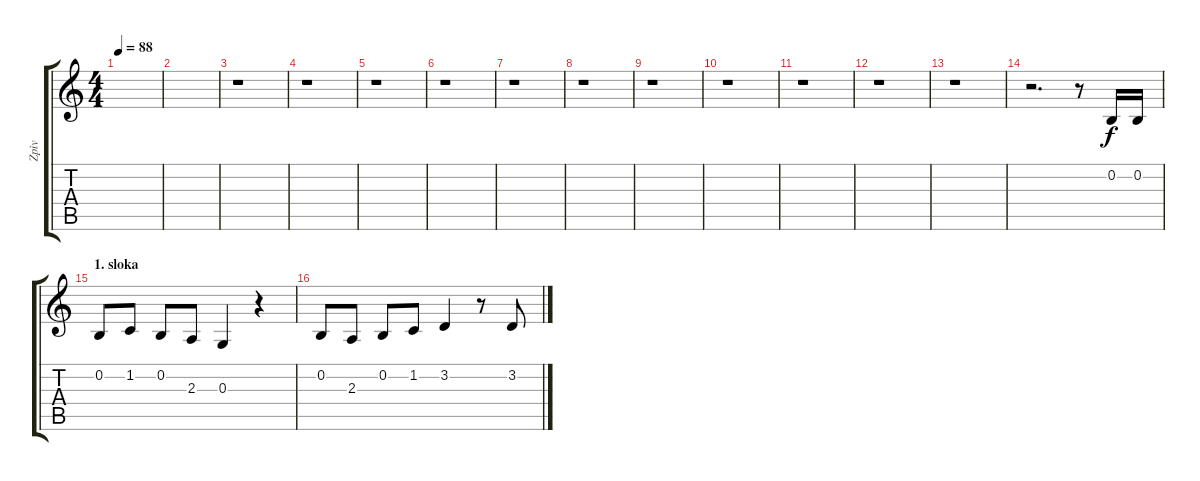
\track ("Zpìv" "Zpìv") {instrument flute}
\staff {score tabs}
\tuning (E4 B3 G3 D3 A2 E2) {hide}
\ts (4 4)
\tempo 88
\clef g2
\ks c
|
|
r.1 |
r.1 |
r.1 |
r.1 |
r.1 |
r.1 |
r.1 |
r.1 |
r.1 |
r.1 |
r.1 |
r.2{d} r.8 0.2.16 0.2.16 |
\section ("" "1. sloka")
0.2.8 1.2.8 0.2.8 2.3.8 0.3.4 r.4 |
0.2.8 2.3.8 0.2.8 1.2.8 3.2.4 r.8 3.2.8
